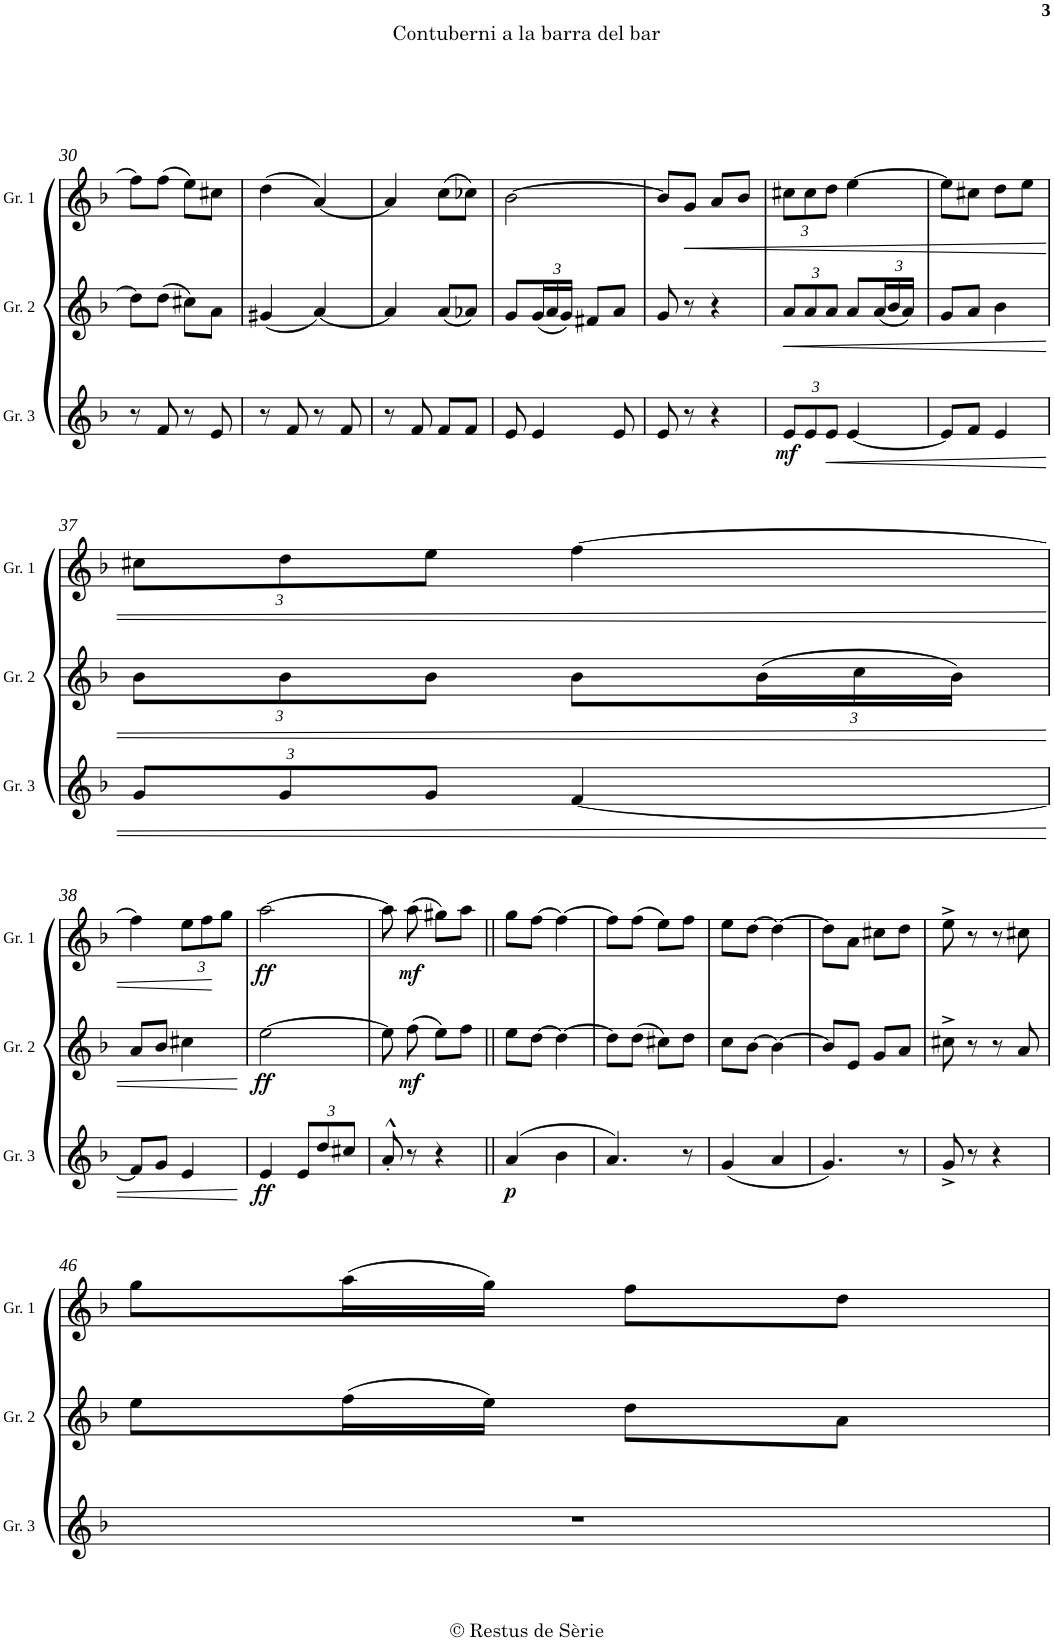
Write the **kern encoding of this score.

**kern	**dynam	**kern	**dynam	**kern	**dynam
*part3	*part3	*part2	*part2	*part1	*part1
*staff3	*staff3	*staff2	*staff2	*staff1	*staff1
*I"Gralla 3	*	*I"Gralla 2	*	*I"Gralla 1	*
*I'Gr. 3	*	*I'Gr. 2	*	*I'Gr. 1	*
!!LO:PB:g=z
*clefG2	*	*clefG2	*	*clefG2	*
*k[b-]	*	*k[b-]	*	*k[b-]	*
*d:	*	*d:	*	*d:	*
*M2/4	*	*M2/4	*	*M2/4	*
=30	=30	=30	=30	=30	=30
8r	.	8dd\L]	.	8ff\L]	.
8f/	.	(>8dd\J	.	(>8ff\J	.
8r	.	8cc#X\L)	.	8ee\L)	.
8e/	.	8a\J	.	8cc#X\J	.
=31	=31	=31	=31	=31	=31
8r	.	(<4g#X/	.	(>4dd\	.
8f/	.	.	.	.	.
8r	.	[4a/)	.	[4a/)	.
8f/	.	.	.	.	.
=32	=32	=32	=32	=32	=32
8r	.	4a/]	.	4a/]	.
8f/	.	.	.	.	.
8f/L	.	(<8a/L	.	(>8cc\L	.
8f/J	.	8a-X/J)	.	8cc-X\J)	.
=33	=33	=33	=33	=33	=33
8e/	.	8g/L	.	[2b-\	.
*	*	*Xbrackettup	*	*	*
4e/	.	(<24g/L	.	.	.
.	.	24a/	.	.	.
.	.	24g/JJ)	.	.	.
.	.	8f#X/L	.	.	.
8e/	.	8a/J	.	.	.
=34	=34	=34	=34	=34	=34
8e/	.	8g/	.	8b-/L]	.
!	!	!	!	!	!LO:HP:b
8r	.	8r	.	8g/J	<
4r	.	4r	.	8a/L	.
.	.	.	.	8b-/J	.
=35	=35	=35	=35	=35	=35
*Xbrackettup	*	*	*	*	*
!	!	!	!LO:HP:b	!	!
*	*	*	*	*Xbrackettup	*
!	!LO:DY:b	!	!	!	!
12e/L	mf	12a/L	<	12cc#X\L	.
12e/	.	12a/	.	12cc#\	.
!	!LO:HP:b	!	!	!	!
12e/J	<	12a/J	.	12dd\J	.
[4e/	.	8a/L	.	[4ee\	.
.	.	(<24a/L	.	.	.
.	.	24b-/	.	.	.
.	.	24a/JJ)	.	.	.
=36	=36	=36	=36	=36	=36
8e/L]	.	8g/L	.	8ee\L]	.
8f/J	.	8a/J	.	8cc#X\J	.
4e/	.	4b-\	.	8dd\L	.
.	.	.	.	8ee\J	.
!!LO:LB:g=z
=37	=37	=37	=37	=37	=37
12g/L	.	12b-\L	.	12cc#X\L	.
12g/	.	12b-\	.	12dd\	.
12g/J	.	12b-\J	.	12ee\J	.
[4f/	.	8b-\L	.	[4ff\	.
.	.	(>24b-\L	.	.	.
.	.	24cc\	.	.	.
.	.	24b-\JJ)	.	.	.
!!LO:LB:g=z
=38	=38	=38	=38	=38	=38
8f/L]	.	8a/L	.	4ff\]	.
8g/J	.	8b-/J	.	.	.
4e/	.	4cc#X\	.	12ee\L	.
.	.	.	.	12ff\	.
.	.	.	.	12gg\J	[
.	[	.	[	.	.
=39	=39	=39	=39	=39	=39
!	!LO:DY:b	!	!LO:DY:b	!	!LO:DY:b
4e/	ff	[2ee\	ff	[2aa\	ff
12e/L	.	.	.	.	.
12dd/	.	.	.	.	.
12cc#X/J	.	.	.	.	.
=40	=40	=40	=40	=40	=40
8a'^^/	.	8ee\]	.	8aa\]	.
!	!	!	!LO:DY:b	!	!LO:DY:b
8r	.	(>8ff\	mf	(>8aa\	mf
4r	.	8ee\L)	.	8gg#X\L)	.
.	.	8ff\J	.	8aa\J	.
=41||	=41||	=41||	=41||	=41||	=41||
!	!LO:DY:b	!	!	!	!
(4a/	p	8ee\L	.	8gg\L	.
.	.	[8dd\J	.	[8ff\J	.
4b-\	.	4dd\_	.	4ff\_	.
=42	=42	=42	=42	=42	=42
4.a/)	.	8dd\L]	.	8ff\L]	.
.	.	(>8dd\J	.	(>8ff\J	.
.	.	8cc#X\L)	.	8ee\L)	.
8r	.	8dd\J	.	8ff\J	.
=43	=43	=43	=43	=43	=43
(<4g/	.	8cc\L	.	8ee\L	.
.	.	[8b-\J	.	[8dd\J	.
4a/	.	4b-\_	.	4dd\_	.
=44	=44	=44	=44	=44	=44
4.g/)	.	8b-/L]	.	8dd\L]	.
.	.	8e/J	.	8a\J	.
.	.	8g/L	.	8cc#X\L	.
8r	.	8a/J	.	8dd\J	.
=45	=45	=45	=45	=45	=45
8g^/	.	8cc#X^\	.	8ee^\	.
8r	.	8r	.	8r	.
4r	.	8r	.	8r	.
.	.	8a/	.	8cc#X\	.
!!LO:LB:g=z
=46	=46	=46	=46	=46	=46
2r	.	8ee\L	.	8gg\L	.
.	.	(>16ff\L	.	(>16aa\L	.
.	.	16ee\JJ)	.	16gg\JJ)	.
.	.	8dd\L	.	8ff\L	.
.	.	8a\J	.	8dd\J	.
=	=	=	=	=	=
*-	*-	*-	*-	*-	*-
